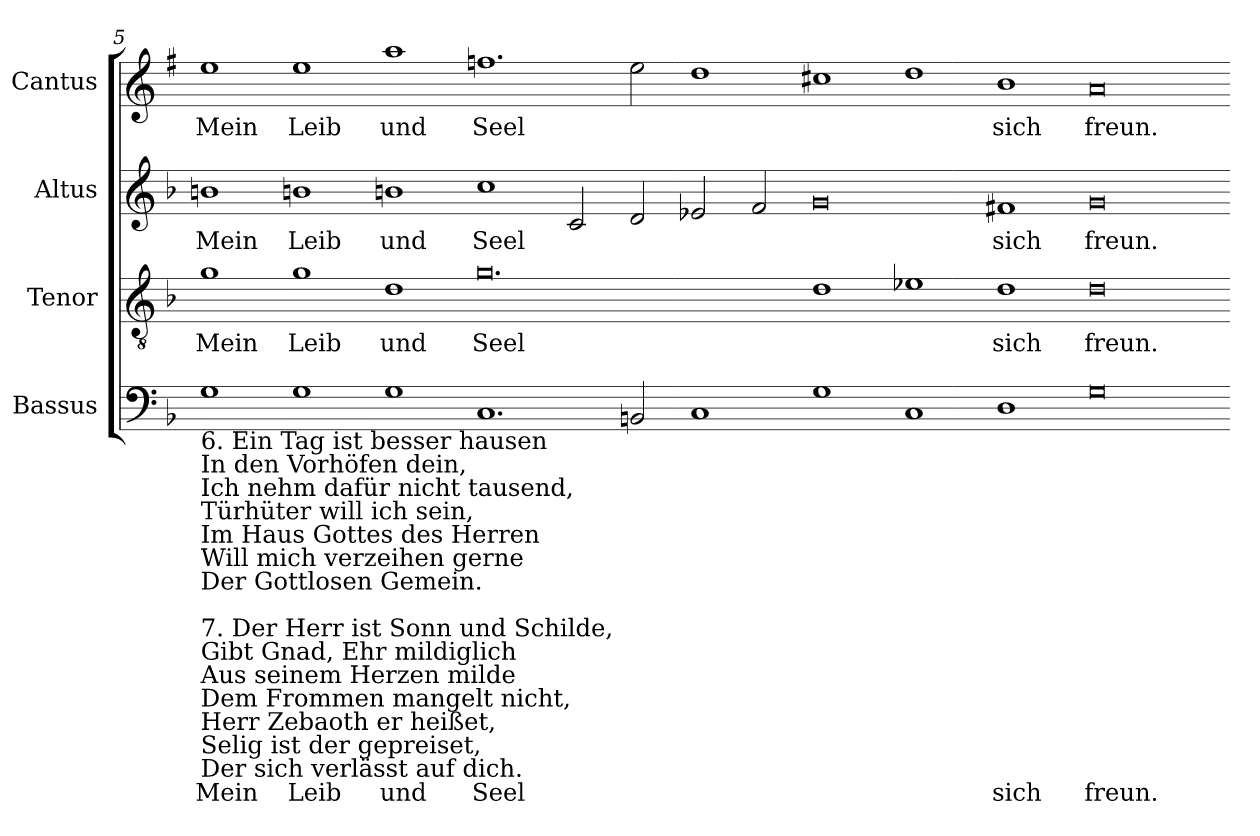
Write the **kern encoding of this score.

**kern	**text	**kern	**text	**kern	**text	**kern	**text
*part4	*part4	*part3	*part3	*part2	*part2	*part1	*part1
*staff4	*staff4	*staff3	*staff3	*staff2	*staff2	*staff1	*staff1
*I"Bassus	*	*I"Tenor	*	*I"Altus	*	*I"Cantus	*
*clefF4	*	*clefGv2	*	*clefG2	*	*clefG2	*
*	*	*	*	*	*	*ITrd1c2	*
*k[b-]	*	*k[b-]	*	*k[b-]	*	*k[b-]	*
*F:	*	*F:	*	*F:	*	*F:	*
=5	=5	=5	=5	=5	=5	=5	=5
!LO:TX:b:t=6. Ein Tag ist besser hausen\nIn den Vorhöfen dein,\nIch nehm dafür nicht tausend,\nTürhüter will ich sein,\nIm Haus Gottes des Herren\nWill mich verzeihen gerne\nDer Gottlosen Gemein.\n\n7. Der Herr ist Sonn und Schilde,\nGibt Gnad, Ehr mildiglich\nAus seinem Herzen milde\nDem Frommen mangelt nicht,\nHerr Zebaoth er heißet,\nSelig ist der gepreiset,\nDer sich verlässt auf dich.	!	!	!	!	!	!	!
!	!LO:LY:b	!	!LO:LY:b	!	!LO:LY:b	!	!LO:LY:b
1G	Mein	1g	Mein	1bn	Mein	1dd	Mein
!	!LO:LY:b	!	!LO:LY:b	!	!LO:LY:b	!	!LO:LY:b
1G	Leib	1g	Leib	1bn	Leib	1dd	Leib
!	!LO:LY:b	!	!LO:LY:b	!	!LO:LY:b	!	!LO:LY:b
1G	und	1d	und	1bn	und	1gg	und
!	!LO:LY:b	!	!LO:LY:b	!	!LO:LY:b	!	!LO:LY:b
1.C	Seel	0.g	Seel	1cc	Seel	1.ee-X	Seel
.	.	.	.	2c	.	.	.
2BBn	.	.	.	2d	.	2dd	.
1C	.	.	.	2e-X	.	1cc	.
.	.	.	.	2f	.	.	.
1G	.	1d	.	0g	.	1bn	.
1C	.	1e-X	.	.	.	1cc	.
!	!LO:LY:b	!	!LO:LY:b	!	!LO:LY:b	!	!LO:LY:b
1D	sich	1d	sich	1f#X	sich	1a	sich
!	!LO:LY:b	!	!LO:LY:b	!	!LO:LY:b	!	!LO:LY:b
0G	freun.	0d	freun.	0g	freun.	0g	freun.
=-	=-	=-	=-	=-	=-	=-	=-
*-	*-	*-	*-	*-	*-	*-	*-
